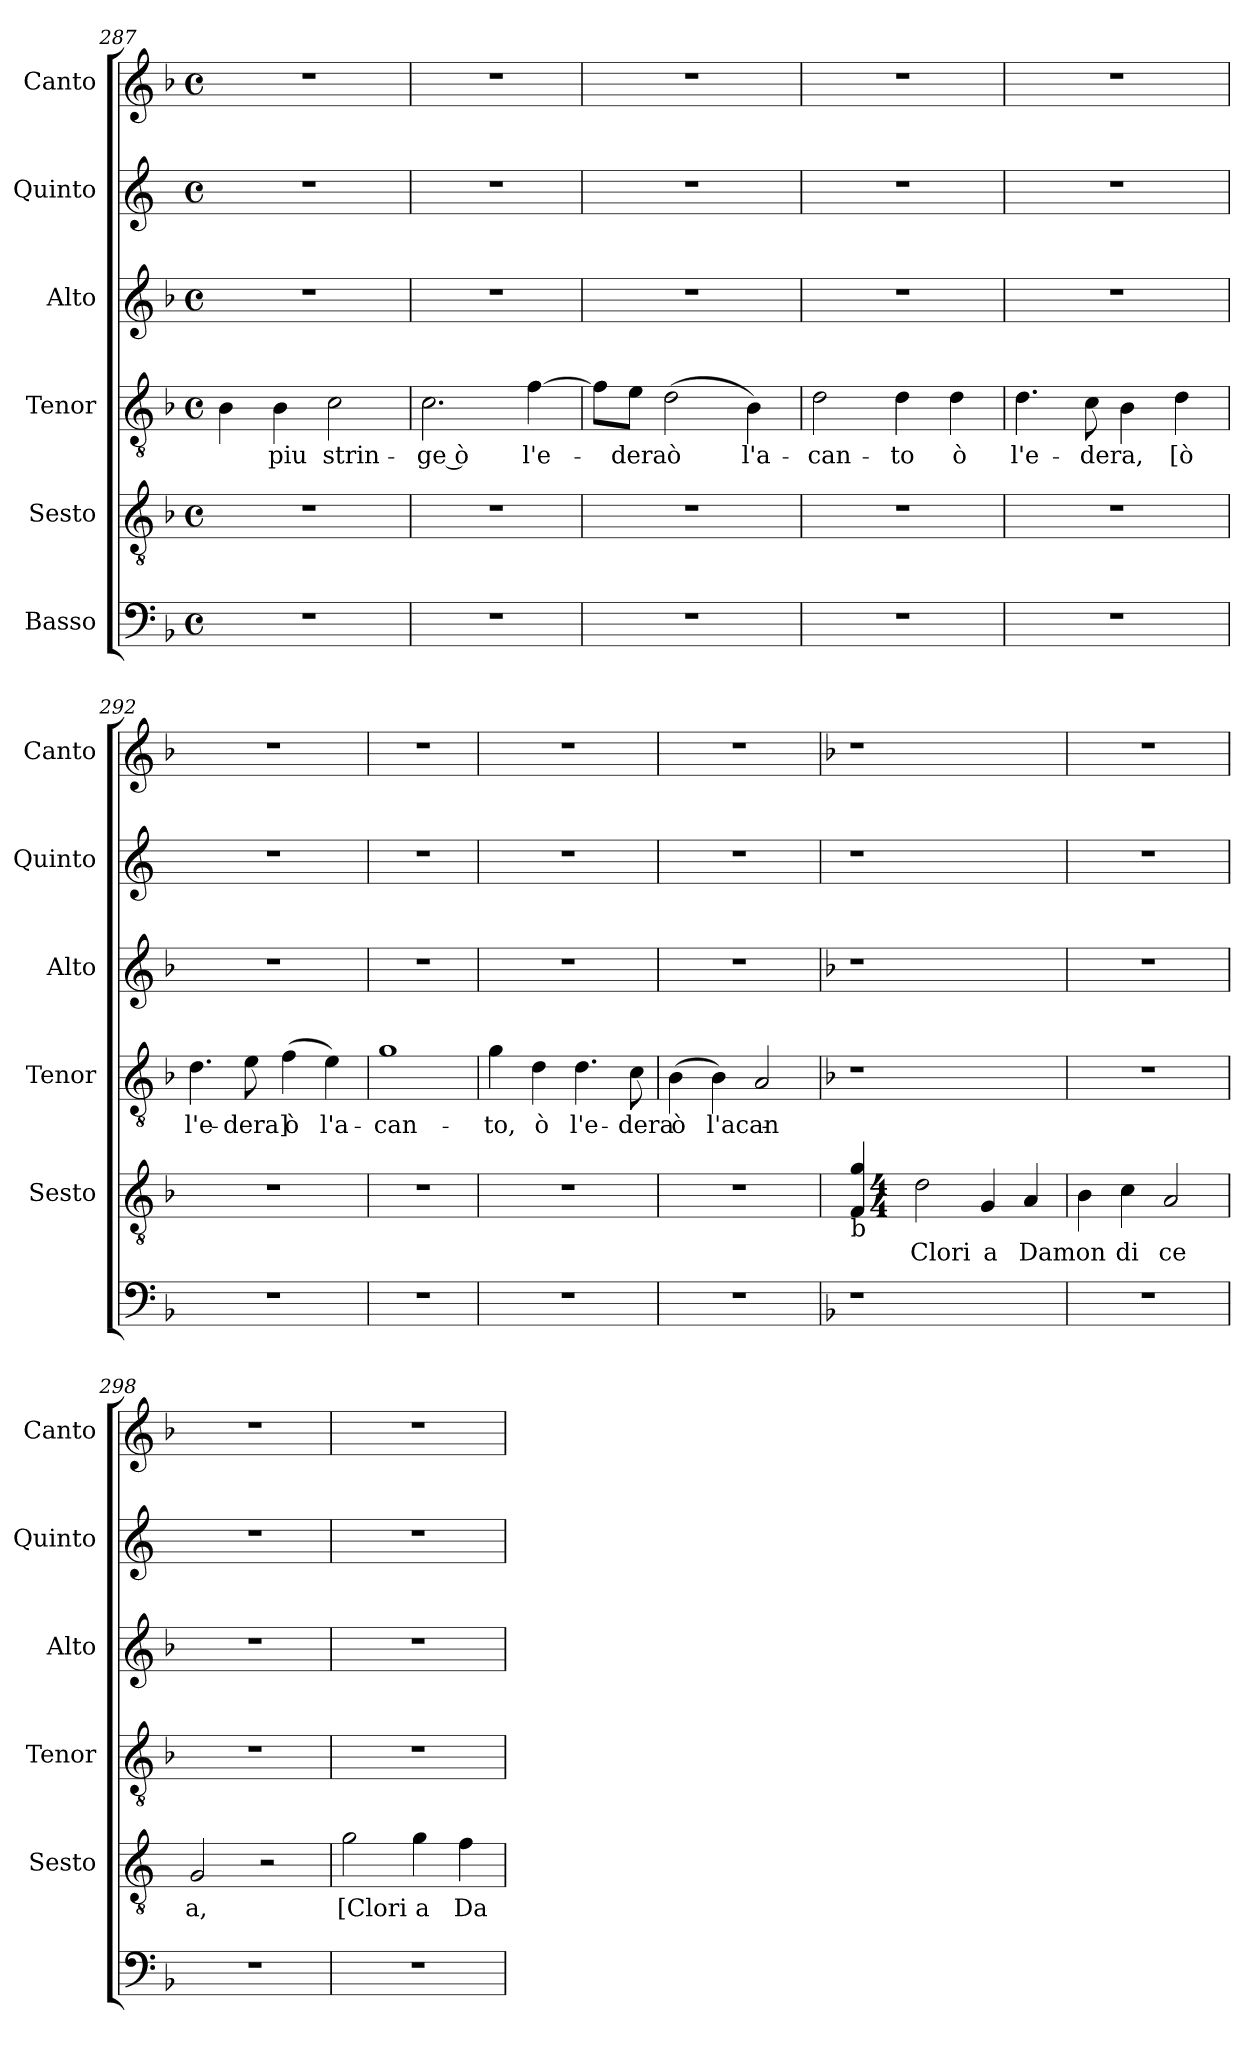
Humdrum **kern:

**kern	**kern	**text	**kern	**text	**kern	**kern	**kern
*part6	*part5	*part5	*part4	*part4	*part3	*part2	*part1
*staff6	*staff5	*staff5	*staff4	*staff4	*staff3	*staff2	*staff1
*I"Basso	*I"Sesto	*	*I"Tenor	*	*I"Alto	*I"Quinto	*I"Canto
*	*I'Sesto	*	*I'Tenor	*	*I'Alto	*I'Quinto	*I'Canto
!!LO:LB:g=z
*clefF4	*clefGv2	*	*clefGv2	*	*clefG2	*clefG2	*clefG2
*k[b-]	*k[b-]	*	*k[b-]	*	*k[b-]	*k[]	*k[b-]
*F:	*F:	*	*F:	*	*F:	*C:	*F:
*M4/4	*M4/4	*	*M4/4	*	*M4/4	*M4/4	*M4/4
*met(c)	*met(c)	*	*met(c)	*	*met(c)	*met(c)	*met(c)
=287	=287	=287	=287	=287	=287	=287	=287
1r	1r	.	4B-\	.	1r	1r	1r
!	!	!	!	!LO:LY:b:cj	!	!	!
.	.	.	4B-\	piu	.	.	.
!	!	!	!	!LO:LY:b:cj	!	!	!
.	.	.	2c\	strin-	.	.	.
=288	=288	=288	=288	=288	=288	=288	=288
!	!	!	!	!LO:LY:b:rj	!	!	!
1r	1r	.	2.c\	-ge ò	1r	1r	1r
!	!	!	!	!LO:LY:b:cj	!	!	!
.	.	.	[>4f\	l'e-	.	.	.
=289	=289	=289	=289	=289	=289	=289	=289
1r	1r	.	8f\L]	.	1r	1r	1r
!	!	!	!	!LO:LY:b:cj	!	!	!
.	.	.	8e\J	-dera	.	.	.
!	!	!	!	!LO:LY:b	!	!	!
.	.	.	(<2d\	ò	.	.	.
!	!	!	!	!LO:LY:b:cj	!	!	!
.	.	.	4B-\)	l'a-	.	.	.
=290	=290	=290	=290	=290	=290	=290	=290
!	!	!	!	!LO:LY:b:cj	!	!	!
1r	1r	.	2d\	-can-	1r	1r	1r
!	!	!	!	!LO:LY:b:cj	!	!	!
.	.	.	4d\	-to	.	.	.
!	!	!	!	!LO:LY:b:cj	!	!	!
.	.	.	4d\	ò	.	.	.
=291	=291	=291	=291	=291	=291	=291	=291
!	!	!	!	!LO:LY:b:cj	!	!	!
1r	1r	.	4.d\	l'e-	1r	1r	1r
!	!	!	!	!LO:LY:b	!	!	!
.	.	.	8c\	-dera,	.	.	.
.	.	.	4B-\	.	.	.	.
!	!	!	!	!LO:LY:b:cj	!	!	!
.	.	.	4d\	[ò	.	.	.
=292	=292	=292	=292	=292	=292	=292	=292
!	!	!	!	!LO:LY:b:cj	!	!	!
1r	1r	.	4.d\	l'e-	1r	1r	1r
!	!	!	!	!LO:LY:b	!	!	!
.	.	.	8e\	-dera]	.	.	.
!	!	!	!	!LO:LY:b	!	!	!
.	.	.	(<4f\	ò	.	.	.
!	!	!	!	!LO:LY:b:cj	!	!	!
.	.	.	4e\)	l'a-	.	.	.
=293	=293	=293	=293	=293	=293	=293	=293
!	!	!	!	!LO:LY:b:cj	!	!	!
1r	1r	.	1g	-can-	1r	1r	1r
=294	=294	=294	=294	=294	=294	=294	=294
!	!	!	!	!LO:LY:b:cj	!	!	!
1r	1r	.	4g\	-to,	1r	1r	1r
!	!	!	!	!LO:LY:b:cj	!	!	!
.	.	.	4d\	ò	.	.	.
!	!	!	!	!LO:LY:b:cj	!	!	!
.	.	.	4.d\	l'e-	.	.	.
!	!	!	!	!LO:LY:b:cj	!	!	!
.	.	.	8c\	-dera	.	.	.
=295	=295	=295	=295	=295	=295	=295	=295
!	!	!	!	!LO:LY:b	!	!	!
1r	1r	.	(<4B-\	ò	1r	1r	1r
!	!	!	!	!LO:LY:b	!	!	!
.	.	.	4B-\)	l'acan-	.	.	.
.	.	.	2A/	.	.	.	.
!!LO:PB:g=z
=296	=296	=296	=296	=296	=296	=296	=296
*	*k[]	*	*	*	*	*	*
*	*C:	*	*	*	*	*	*
!	!LO:TX:b:t=b	!	!	!	!	!	!
1r	4g/ 4F/	.	1r	.	1r	1r	1r
*	*M4/4	*	*	*	*	*	*
*	*met(c)	*	*	*	*	*	*
!	!	!LO:LY:b:cj	!	!	!	!	!
.	2d\	Clori	.	.	.	.	.
!	!	!LO:LY:b	!	!	!	!	!
.	4G/	a	.	.	.	.	.
!	!	!LO:LY:b	!	!	!	!	!
4ryy	4A/	Damon	4ryy	.	4ryy	4ryy	4ryy
=297	=297	=297	=297	=297	=297	=297	=297
1r	4B\	.	1r	.	1r	1r	1r
!	!	!LO:LY:b:cj	!	!	!	!	!
.	4c\	di	.	.	.	.	.
!	!	!LO:LY:b:cj	!	!	!	!	!
.	2A/	ce	.	.	.	.	.
=298	=298	=298	=298	=298	=298	=298	=298
!	!	!LO:LY:b:cj	!	!	!	!	!
1r	2G/	a,	1r	.	1r	1r	1r
.	2r	.	.	.	.	.	.
=299	=299	=299	=299	=299	=299	=299	=299
!	!	!LO:LY:b:cj	!	!	!	!	!
1r	2g\	[Clori	1r	.	1r	1r	1r
!	!	!LO:LY:b	!	!	!	!	!
.	4g\	a	.	.	.	.	.
!	!	!LO:LY:b:cj	!	!	!	!	!
.	4f\	Da	.	.	.	.	.
=	=	=	=	=	=	=	=
*-	*-	*-	*-	*-	*-	*-	*-
